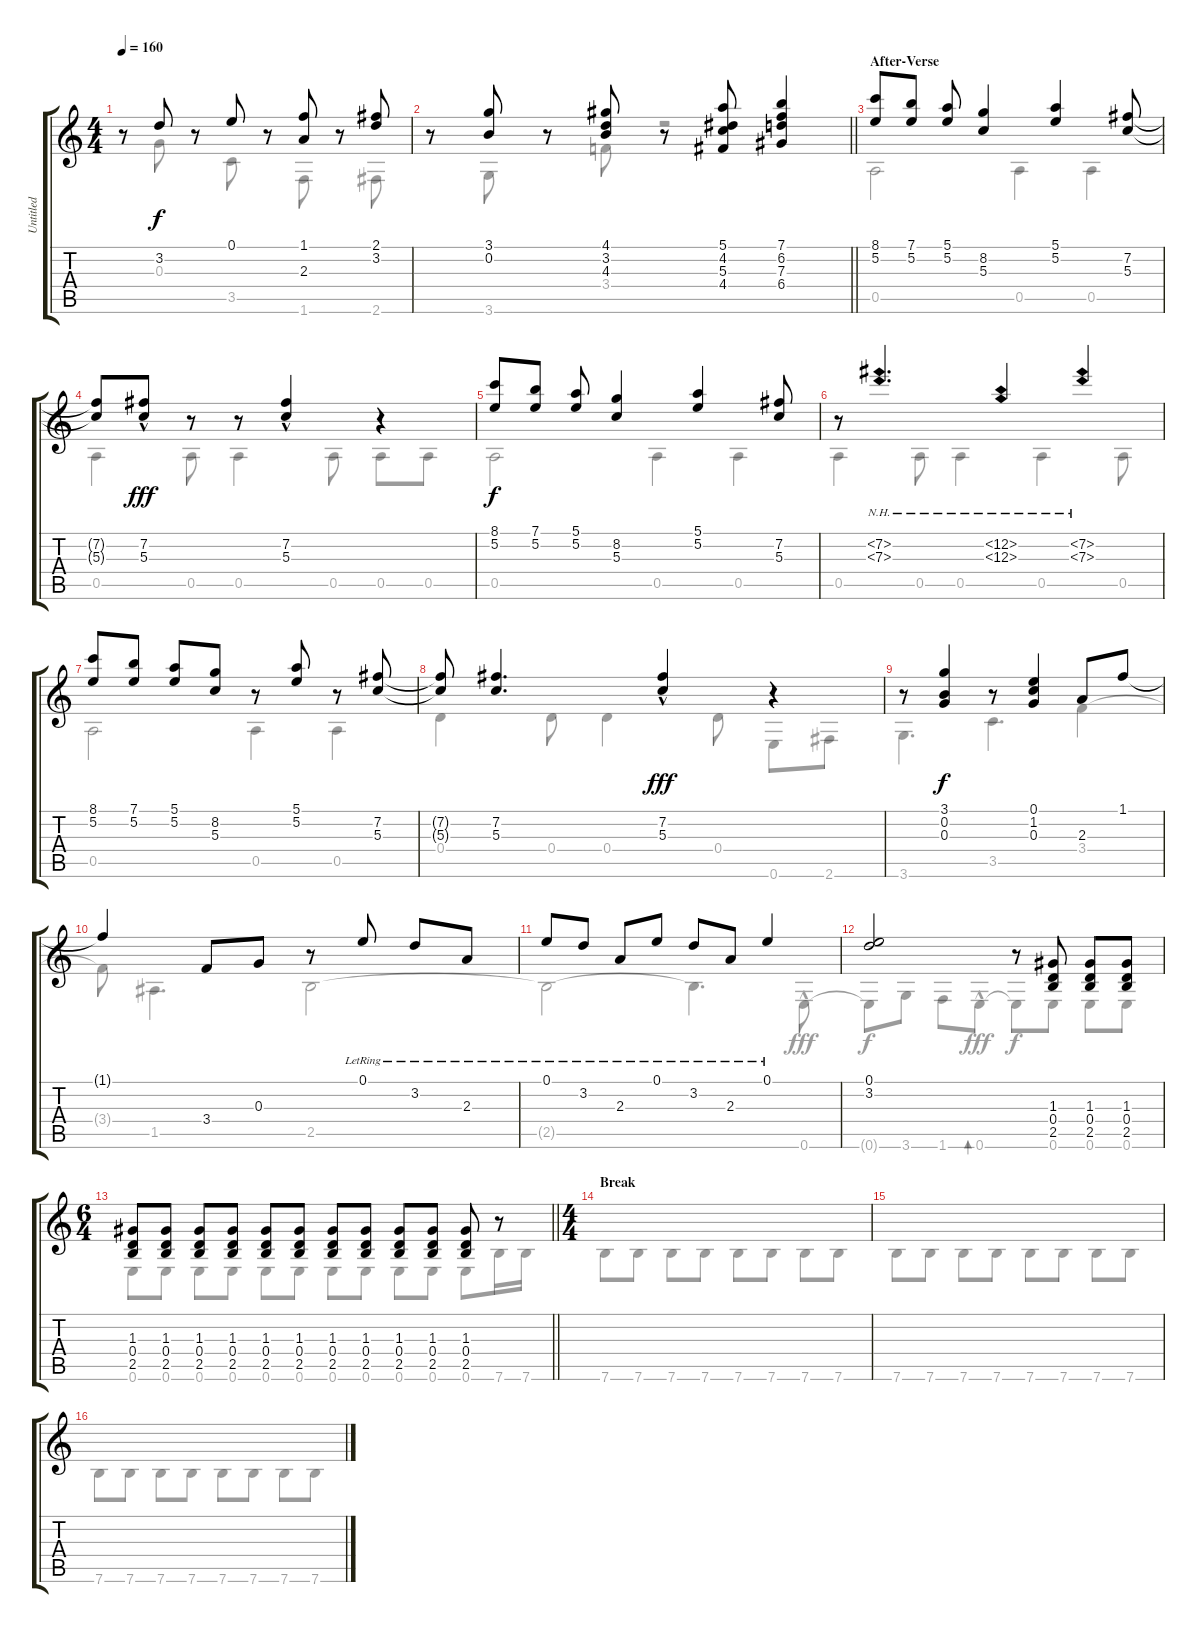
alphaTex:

\track ("Untitled" "Untitled") {instrument acousticguitarnylon}
\staff {score tabs}
\tuning (E4 B3 G3 D3 A2 E2) {hide}
\voice
\ts (4 4)
\tempo 160
\clef g2
\ks c
r.8{dy fff} 3.2.8{dy f} r.8 0.1.8 r.8 (1.1 2.3).8 r.8 (2.1 3.2).8 |
\barLineRight lightlight
r.8 (3.1 0.2).8 r.8 (4.1 3.2 4.3).8 r.8 (5.1 4.2 5.3 4.4).8 (7.1 6.2 7.3 6.4).4 |
\section ("" "After-Verse")
(8.1 5.2).8 (7.1 5.2).8 (5.1 5.2).8 (8.2 5.3).4 (5.1 5.2).4 (7.2 5.3).8 |
(7.2{t} 5.3{t}).8 (7.2{hac} 5.3{hac}).8{dy fff} r.8 r.8 (7.2{hac} 5.3{hac}).4 r.4 |
(8.1 5.2).8{dy f} (7.1 5.2).8 (5.1 5.2).8 (8.2 5.3).4 (5.1 5.2).4 (7.2 5.3).8 |
r.8 (7.2{nh} 7.3{nh}).4{d} (12.2{nh} 12.3{nh}).4 (7.2{nh} 7.3{nh}).4 |
(8.1 5.2).8 (7.1 5.2).8 (5.1 5.2).8 (8.2 5.3).8 r.8 (5.1 5.2).8 r.8 (7.2 5.3).8 |
(7.2{t} 5.3{t}).8 (7.2 5.3).4{d} (7.2{hac} 5.3{hac}).4{dy fff} r.4 |
r.8 (3.1 0.2 0.3).4{dy f} r.8 (0.1 1.2 0.3).4 2.3.8 1.1.8 |
1.1{t}.4 3.4.8 0.3.8 r.8 0.1{lr}.8 3.2{lr}.8 2.3{lr}.8 |
0.1{lr}.8 3.2{lr}.8 2.3{lr}.8 0.1{lr}.8 3.2{lr}.8 2.3{lr}.8 0.1{lr}.4 |
(0.1 3.2).2 r.8 (1.3 0.4 2.5).8 (1.3 0.4 2.5).8 (1.3 0.4 2.5).8 |
\ts (6 4)
\barLineRight lightlight
(1.3 0.4 2.5).8{volume 13} (1.3 0.4 2.5).8 (1.3 0.4 2.5).8 (1.3 0.4 2.5).8 (1.3 0.4 2.5).8 (1.3 0.4 2.5).8 (1.3 0.4 2.5).8 (1.3 0.4 2.5).8 (1.3 0.4 2.5).8 (1.3 0.4 2.5).8 (1.3 0.4 2.5).8 r.8 |
\ts (4 4)
\section ("" "Break")
|
|
\voice
\clef g2
\ottava regular
\simile none
\ks c
r.8{dy fff} 0.3.8{dy f} r.8 3.5.8 r.8 1.6.8 r.8 2.6.8 |
\barLineRight lightlight
r.8 3.6.8 r.8 3.4.8 r.2 |
0.5.2 0.5.4 0.5.4 |
0.5.4 0.5.8 0.5.4 0.5.8 0.5.8 0.5.8 |
0.5.2 0.5.4 0.5.4 |
0.5.4 0.5.8 0.5.4 0.5.4 0.5.8 |
0.5.2 0.5.4 0.5.4 |
0.4.4 0.4.8 0.4.4 0.4.8 0.6.8 2.6.8 |
3.6.4{d} 3.5.4{d} 3.4.4 |
3.4{t}.8 1.5.4{d} 2.5.2 |
2.5{t}.2 2.5{t}.4{d} 0.6{hac}.8{dy fff} |
0.6{t}.8{dy f} 3.6.8 1.6.8 0.6{hac}.8{bd 30 dy fff} 0.6{t}.8{dy f} 0.6.8 0.6.8 0.6.8 |
\barLineRight lightlight
0.6.8 0.6.8 0.6.8 0.6.8 0.6.8 0.6.8 0.6.8 0.6.8 0.6.8 0.6.8 0.6.8 7.6.16 7.6.16 |
7.6.8 7.6.8 7.6.8 7.6.8 7.6.8 7.6.8 7.6.8 7.6.8 |
7.6.8 7.6.8 7.6.8 7.6.8 7.6.8 7.6.8 7.6.8 7.6.8 |
7.6.8 7.6.8 7.6.8 7.6.8 7.6.8 7.6.8 7.6.8 7.6.8
